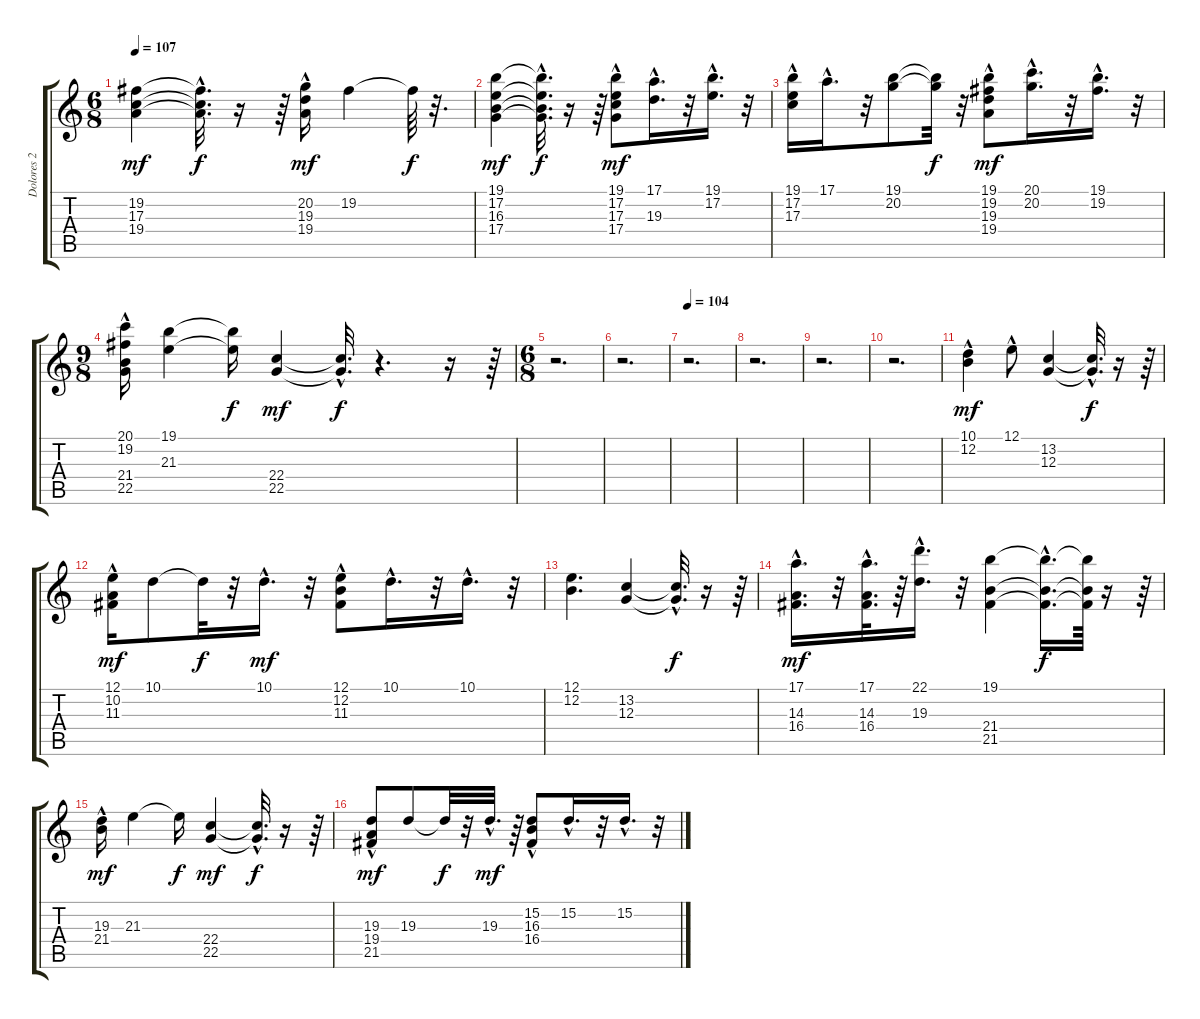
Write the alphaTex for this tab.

\track ("Dolores 2" "Dolores 2") {instrument pad3polysynth}
\staff {score tabs}
\tuning (E4 B3 G3 D3 A2 E2) {hide}
\ts (6 8)
\tempo 107
\clef g2
\ks c
(19.2 17.3 19.4).4{dy mf} (19.2{hac t} 17.3{hac t} 19.4{hac t}).32{d dy f} r.16 r.64 (20.2{hac} 19.3 19.4).16{dy mf} 19.2.4 19.2{t}.64{dy f} r.32{d} |
(19.1 17.2 16.3 17.4).4{dy mf} (19.1{hac t} 17.2{hac t} 16.3{hac t} 17.4{hac t}).32{d dy f} r.16 r.64 (19.1{hac} 17.2{hac} 17.3 17.4).8{dy mf} (17.1{hac} 19.3{hac}).16{d} r.32 (19.1{hac} 17.2{hac}).16{d} r.32 |
(19.1{hac} 17.2 17.3).16 17.1{hac}.16{d} r.32 (19.1 20.2).8 (19.1{t} 20.2{t}).32{dy f} r.32 (19.1{hac} 19.2{hac} 19.3 19.4).8{dy mf} (20.1{hac} 20.2{hac}).16{d} r.32 (19.1{hac} 19.2{hac}).16{d} r.32 |
\ts (9 8)
(20.1{hac} 19.2{hac} 21.4 22.5).16 (19.1 21.3).4 (19.1{t} 21.3{t}).16{dy f} (22.4 22.5).4{dy mf} (22.4{hac t} 22.5{hac t}).32{d dy f} r.4{d} r.16 r.64 |
\ts (6 8)
r.2{d} |
r.2{d} |
\tempo 104
r.2{d} |
r.2{d} |
r.2{d} |
r.2{d} |
(10.1{hac} 12.2).4{dy mf} 12.1{hac}.8 (13.2 12.3).4 (13.2{hac t} 12.3{hac t}).32{d dy f} r.16 r.64 |
(12.1{hac} 10.2 11.3).16{dy mf} 10.1.8 10.1{t}.32{dy f} r.32 10.1{hac}.16{d dy mf} r.32 (12.1{hac} 12.2 11.3).8 10.1{hac}.16{d} r.32 10.1{hac}.16{d} r.32 |
(12.1 12.2).4{d} (13.2 12.3).4 (13.2{hac t} 12.3{hac t}).32{d dy f} r.16 r.64 |
(17.1{hac} 14.3{hac} 16.4{hac}).16{d dy mf} r.32 (17.1{hac} 14.3{hac} 16.4{hac}).32{d} r.64 (22.1{hac} 19.3{hac}).16{d} r.32 (19.1 21.4 21.5).4 (19.1{hac t} 21.4{hac t} 21.5{hac t}).16{d dy f} (19.1{t} 21.4{t} 21.5{t}).64 r.16 r.64 |
(19.3{hac} 21.4).16{dy mf} 21.3.4 21.3{t}.16{dy f} (22.4 22.5).4{dy mf} (22.4{hac t} 22.5{hac t}).32{d dy f} r.16 r.64 |
(19.3{hac} 19.4 21.5).8{dy mf} 19.3.8 19.3{t}.32{dy f} r.32 19.3{hac}.32{d dy mf} r.64 (15.2{hac} 16.3 16.4).8 15.2{hac}.16{d} r.32 15.2{hac}.16{d} r.32
